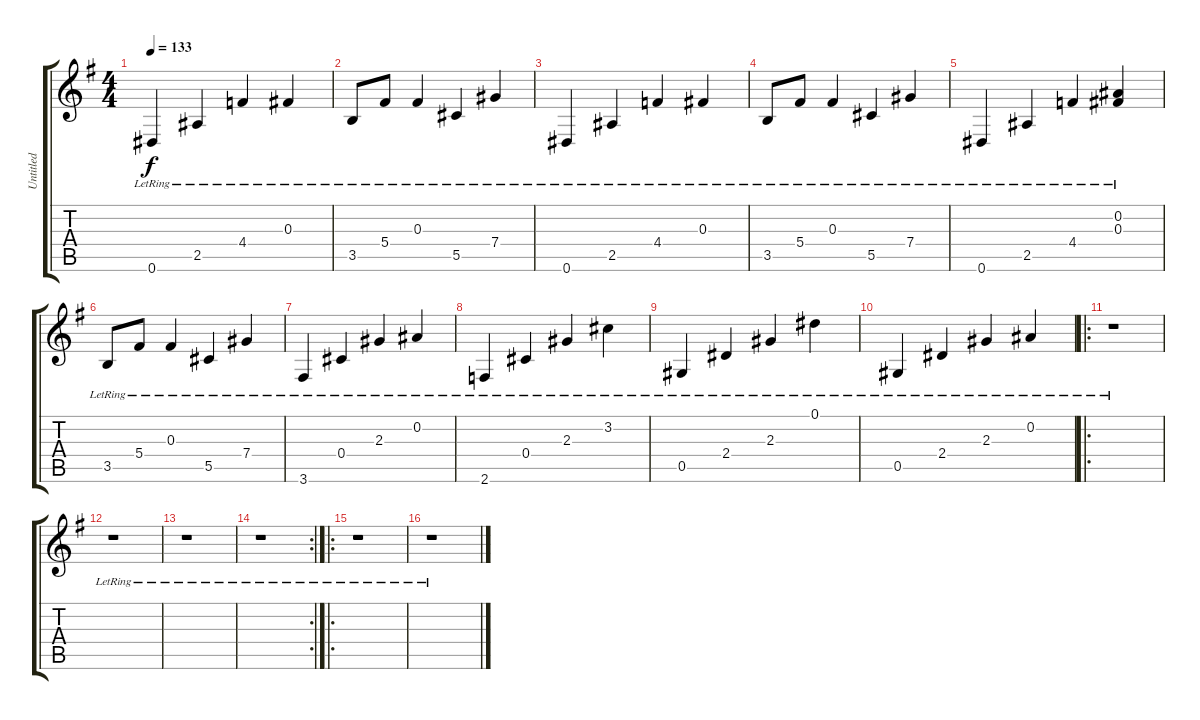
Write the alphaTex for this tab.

\track ("Untitled" "Untitled") {instrument acousticguitarnylon}
\staff {score tabs}
\tuning (Eb4 Bb3 Gb3 Db3 Ab2 Eb2) {hide}
\ts (4 4)
\tempo 133
\clef g2
\ks g
0.6{lr}.4{dy f instrument acousticguitarnylon} 2.5{lr}.4 4.4{lr}.4 0.3{lr}.4 |
3.5{lr}.8 5.4{lr}.8 0.3{lr}.4 5.5{lr}.4 7.4{lr}.4 |
0.6{lr}.4 2.5{lr}.4 4.4{lr}.4 0.3{lr}.4 |
3.5{lr}.8 5.4{lr}.8 0.3{lr}.4 5.5{lr}.4 7.4{lr}.4 |
0.6{lr}.4 2.5{lr}.4 4.4{lr}.4 (0.2{lr} 0.3{lr}).4 |
3.5{lr}.8 5.4{lr}.8 0.3{lr}.4 5.5{lr}.4 7.4{lr}.4 |
3.6{lr}.4 0.4{lr}.4 2.3{lr}.4 0.2{lr}.4 |
2.6{lr}.4 0.4{lr}.4 2.3{lr}.4 3.2{lr}.4 |
0.5{lr}.4 2.4{lr}.4 2.3{lr}.4 0.1{lr}.4 |
0.5{lr}.4 2.4{lr}.4 2.3{lr}.4 0.2{lr}.4 |
\ro
r.1 |
r.1 |
r.1 |
\rc 2
r.1 |
\ro
r.1 |
r.1
